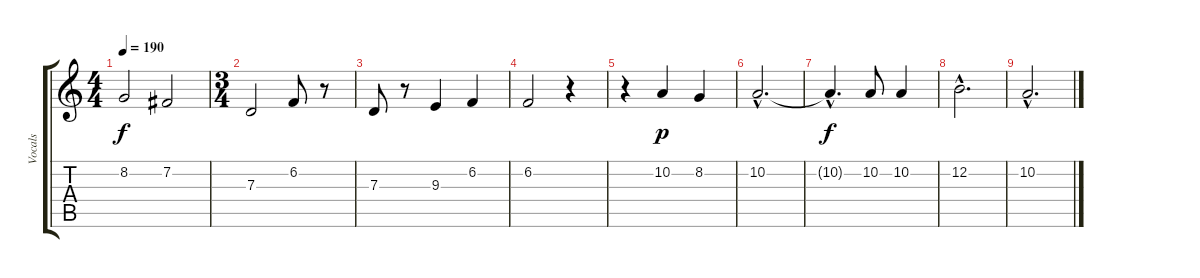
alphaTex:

\track ("Vocals" "Vocals") {instrument tenorsax}
\staff {score tabs}
\tuning (E4 B3 G3 D3 A2 E2) {hide}
\ts (4 4)
\tempo 190
\clef g2
\ks c
8.2.2{dy f} 7.2.2 |
\ts (3 4)
7.3.2 6.2.8 r.8 |
7.3.8 r.8 9.3.4 6.2.4 |
6.2.2 r.4 |
r.4 10.2.4{dy p} 8.2.4 |
10.2{hac}.2{d} |
10.2{hac t}.4{d dy f} 10.2.8 10.2.4 |
12.2{hac}.2{d} |
10.2{hac}.2{d}
